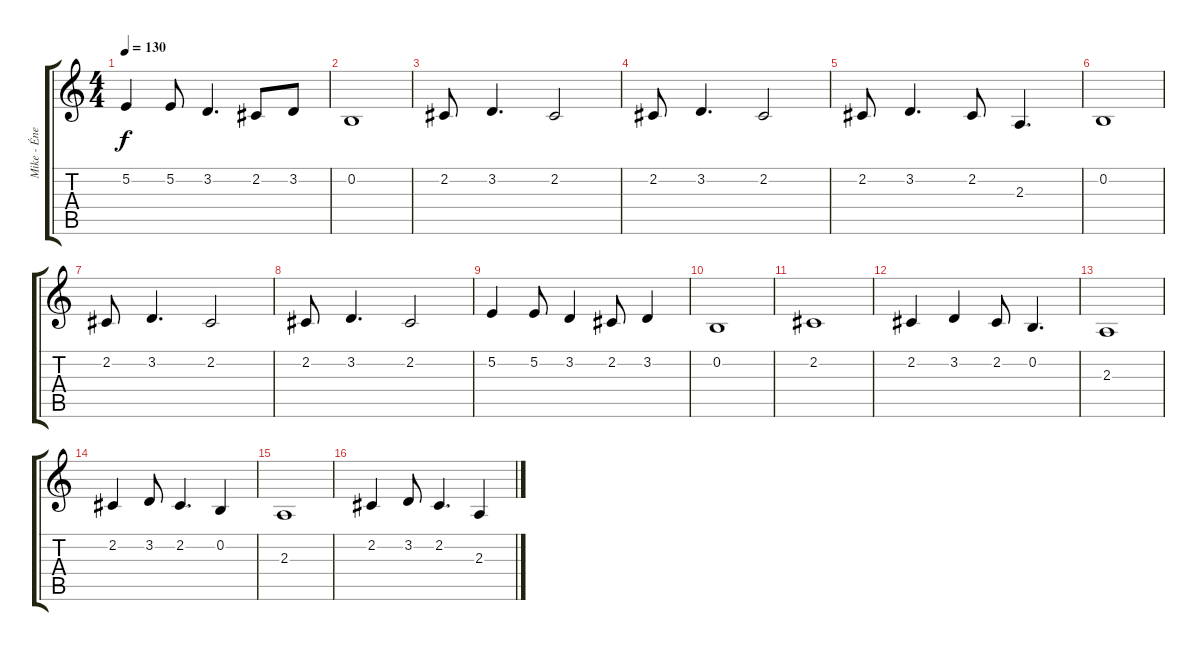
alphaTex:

\track ("Mike - Ének" "Mike - Éne") {instrument trumpet}
\staff {score tabs}
\tuning (E4 B3 G3 D3 A2 E2) {hide}
\ts (4 4)
\tempo 130
\clef g2
\ks c
5.2.4{dy f} 5.2.8 3.2.4{d} 2.2.8 3.2.8 |
0.2.1 |
2.2.8 3.2.4{d} 2.2.2 |
2.2.8 3.2.4{d} 2.2.2 |
2.2.8 3.2.4{d} 2.2.8 2.3.4{d} |
0.2.1 |
2.2.8 3.2.4{d} 2.2.2 |
2.2.8 3.2.4{d} 2.2.2 |
5.2.4 5.2.8 3.2.4 2.2.8 3.2.4 |
0.2.1 |
2.2.1 |
2.2.4 3.2.4 2.2.8 0.2.4{d} |
2.3.1 |
2.2.4 3.2.8 2.2.4{d} 0.2.4 |
2.3.1 |
2.2.4 3.2.8 2.2.4{d} 2.3.4
